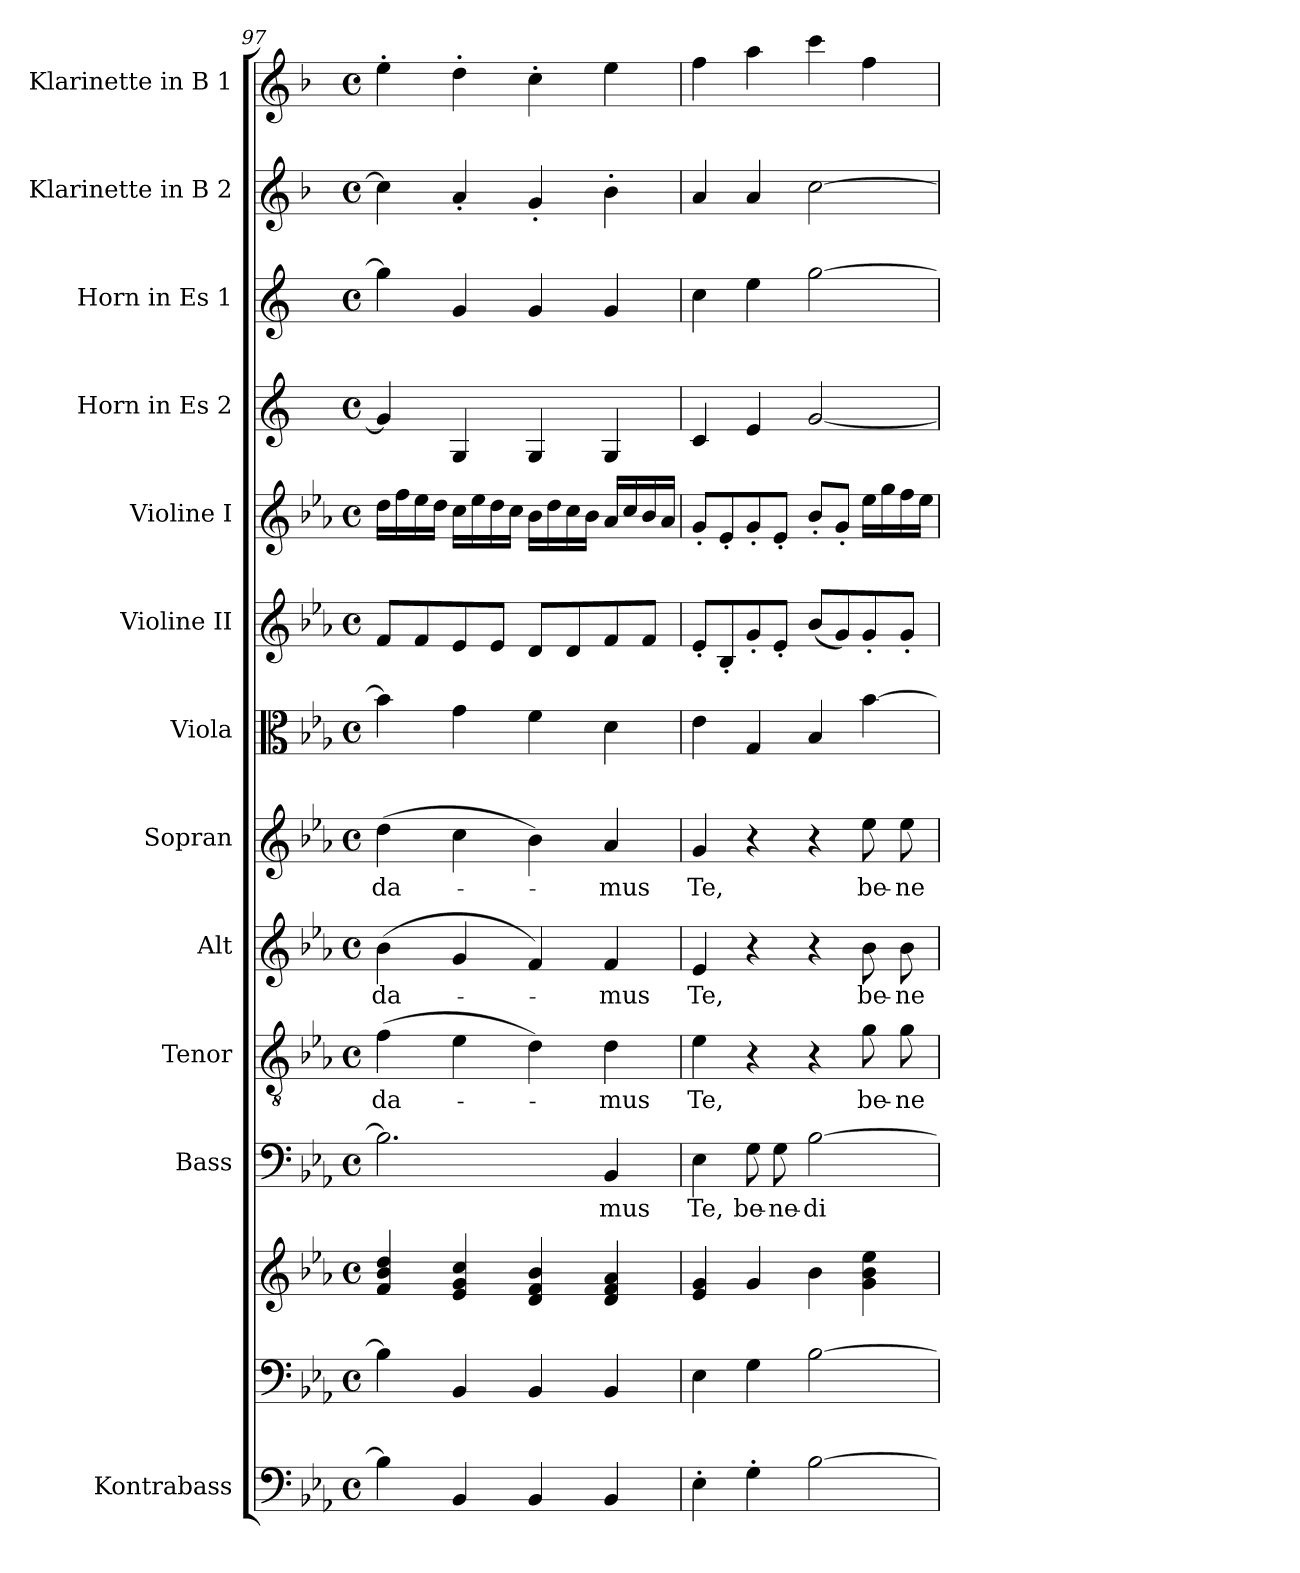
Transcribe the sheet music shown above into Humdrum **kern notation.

**kern	**kern	**kern	**kern	**text	**kern	**text	**kern	**text	**kern	**text	**kern	**kern	**kern	**kern	**kern	**kern	**kern
*part13	*part12	*part12	*part11	*part11	*part10	*part10	*part9	*part9	*part8	*part8	*part7	*part6	*part5	*part4	*part3	*part2	*part1
*staff14	*staff13	*staff12	*staff11	*staff11	*staff10	*staff10	*staff9	*staff9	*staff8	*staff8	*staff7	*staff6	*staff5	*staff4	*staff3	*staff2	*staff1
*I"Kontrabass	*	*	*I"Bass	*	*I"Tenor	*	*I"Alt	*	*I"Sopran	*	*I"Viola	*I"Violine II	*I"Violine I	*I"Horn in Es 2	*I"Horn in Es 1	*I"Klarinette in B 2	*I"Klarinette in B 1
*I'Kb.	*	*	*I'B	*	*I'T	*	*I'A	*	*I'S	*	*I'Vla.	*I'Vl. II	*I'Vl. I	*I'Hrn. 2	*I'Hrn. 1	*	*
*clefF4	*clefF4	*clefG2	*clefF4	*	*clefGv2	*	*clefG2	*	*clefG2	*	*clefC3	*clefG2	*clefG2	*clefG2	*clefG2	*clefG2	*clefG2
*ITrd7c12	*	*	*	*	*	*	*	*	*	*	*	*	*	*ITrd5c9	*ITrd5c9	*ITrd1c2	*ITrd1c2
*k[b-e-a-]	*k[b-e-a-]	*k[b-e-a-]	*k[b-e-a-]	*	*k[b-e-a-]	*	*k[b-e-a-]	*	*k[b-e-a-]	*	*k[b-e-a-]	*k[b-e-a-]	*k[b-e-a-]	*k[b-e-a-]	*k[b-e-a-]	*k[b-e-a-]	*k[b-e-a-]
*E-:	*E-:	*E-:	*E-:	*	*E-:	*	*E-:	*	*E-:	*	*E-:	*E-:	*E-:	*E-:	*E-:	*E-:	*E-:
*M4/4	*M4/4	*M4/4	*M4/4	*	*M4/4	*	*M4/4	*	*M4/4	*	*M4/4	*M4/4	*M4/4	*M4/4	*M4/4	*M4/4	*M4/4
*met(c)	*met(c)	*met(c)	*met(c)	*	*met(c)	*	*met(c)	*	*met(c)	*	*met(c)	*met(c)	*met(c)	*met(c)	*met(c)	*met(c)	*met(c)
=97	=97	=97	=97	=97	=97	=97	=97	=97	=97	=97	=97	=97	=97	=97	=97	=97	=97
!	!	!	!	!	!	!LO:LY:b	!	!LO:LY:b	!	!LO:LY:b	!	!	!	!	!	!	!
4BB-\]	4B-\]	4f/ 4b-/ 4dd/	2.B-\]	.	(>4f\	-da-	(>4b-\	-da-	(>4dd\	-da-	4b-\]	8f/L	16dd\LL	4B-/]	4b-\]	4b-\]	4dd'>\
.	.	.	.	.	.	.	.	.	.	.	.	.	16ff\	.	.	.	.
.	.	.	.	.	.	.	.	.	.	.	.	8f/	16ee-\	.	.	.	.
.	.	.	.	.	.	.	.	.	.	.	.	.	16dd\JJ	.	.	.	.
4BBB-/	4BB-/	4e-/ 4g/ 4cc/	.	.	4e-\	.	4g/	.	4cc\	.	4g\	8e-/	16cc\LL	4BB-/	4B-/	4g'</	4cc'>\
.	.	.	.	.	.	.	.	.	.	.	.	.	16ee-\	.	.	.	.
.	.	.	.	.	.	.	.	.	.	.	.	8e-/J	16dd\	.	.	.	.
.	.	.	.	.	.	.	.	.	.	.	.	.	16cc\JJ	.	.	.	.
4BBB-/	4BB-/	4d/ 4f/ 4b-/	.	.	4d\)	.	4f/)	.	4b-\)	.	4f\	8d/L	16b-\LL	4BB-/	4B-/	4f'</	4b-'>\
.	.	.	.	.	.	.	.	.	.	.	.	.	16dd\	.	.	.	.
.	.	.	.	.	.	.	.	.	.	.	.	8d/	16cc\	.	.	.	.
.	.	.	.	.	.	.	.	.	.	.	.	.	16b-\JJ	.	.	.	.
!	!	!	!	!LO:LY:b	!	!LO:LY:b	!	!LO:LY:b	!	!LO:LY:b	!	!	!	!	!	!	!
4BBB-/	4BB-/	4d/ 4f/ 4a-/	4BB-/	-mus	4d\	-mus	4f/	-mus	4a-/	-mus	4d\	8f/	16a-/LL	4BB-/	4B-/	4a-'>\	4dd\
.	.	.	.	.	.	.	.	.	.	.	.	.	16cc/	.	.	.	.
.	.	.	.	.	.	.	.	.	.	.	.	8f/J	16b-/	.	.	.	.
.	.	.	.	.	.	.	.	.	.	.	.	.	16a-/JJ	.	.	.	.
=98	=98	=98	=98	=98	=98	=98	=98	=98	=98	=98	=98	=98	=98	=98	=98	=98	=98
!	!	!	!	!LO:LY:b	!	!LO:LY:b	!	!LO:LY:b	!	!LO:LY:b	!	!	!	!	!	!	!
4EE-'>\	4E-\	4e-/ 4g/	4E-\	Te,	4e-\	Te,	4e-/	Te,	4g/	Te,	4e-\	8e-'</L	8g'</L	4E-/	4e-\	4g/	4ee-\
.	.	.	.	.	.	.	.	.	.	.	.	8B-'</	8e-'</	.	.	.	.
!	!	!	!	!LO:LY:b	!	!	!	!	!	!	!	!	!	!	!	!	!
4GG'>\	4G\	4g/	8G\	be-	4r	.	4r	.	4r	.	4G/	8g'</	8g'</	4G/	4g\	4g/	4gg\
!	!	!	!	!LO:LY:b	!	!	!	!	!	!	!	!	!	!	!	!	!
.	.	.	8G\	-ne-	.	.	.	.	.	.	.	8e-'</J	8e-'</J	.	.	.	.
!	!	!	!	!LO:LY:b	!	!	!	!	!	!	!	!	!	!	!	!	!
[2BB-\	[2B-\	4b-\	[2B-\	-di-	4r	.	4r	.	4r	.	4B-/	(<8b-/L	8b-'</L	[2B-/	[2b-\	[2b-\	4bb-\
.	.	.	.	.	.	.	.	.	.	.	.	8g/)	8g'</J	.	.	.	.
!	!	!	!	!	!	!LO:LY:b	!	!LO:LY:b	!	!LO:LY:b	!	!	!	!	!	!	!
.	.	4g\ 4b-\ 4ee-\	.	.	8g\	be-	8b-\	be-	8ee-\	be-	[4b-\	8g'</	16ee-\LL	.	.	.	4ee-\
.	.	.	.	.	.	.	.	.	.	.	.	.	16gg\	.	.	.	.
!	!	!	!	!	!	!LO:LY:b	!	!LO:LY:b	!	!LO:LY:b	!	!	!	!	!	!	!
.	.	.	.	.	8g\	-ne-	8b-\	-ne-	8ee-\	-ne-	.	8g'</J	16ff\	.	.	.	.
.	.	.	.	.	.	.	.	.	.	.	.	.	16ee-\JJ	.	.	.	.
=	=	=	=	=	=	=	=	=	=	=	=	=	=	=	=	=	=
*-	*-	*-	*-	*-	*-	*-	*-	*-	*-	*-	*-	*-	*-	*-	*-	*-	*-
